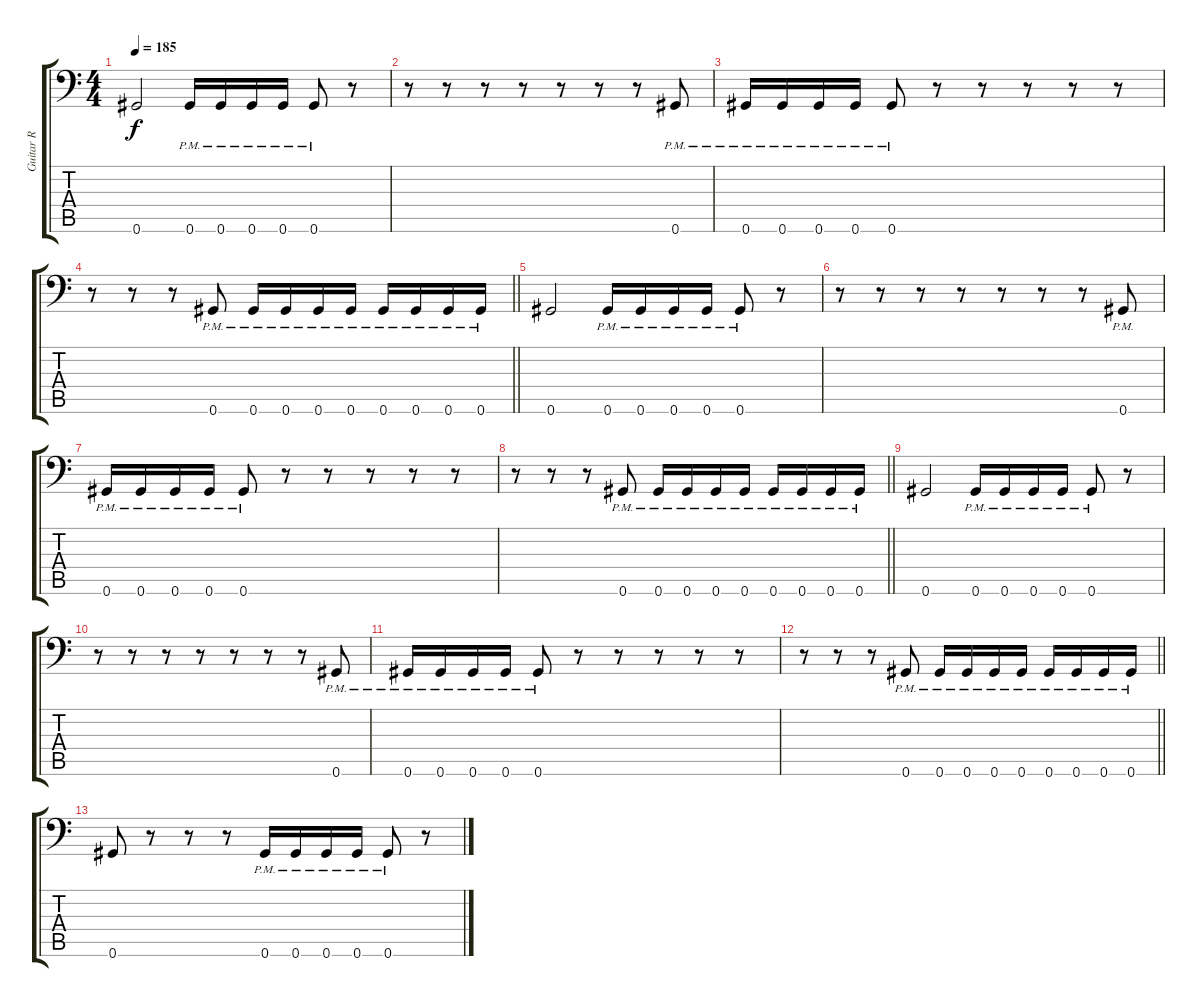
\track ("Guitar R" "Guitar R") {instrument overdrivenguitar}
\staff {score tabs}
\tuning (Db4 Ab3 E3 B2 Gb2 Ab1) {hide}
\ts (4 4)
\tempo 185
\clef f4
\ks c
0.6.2{dy f} 0.6{pm}.16 0.6{pm}.16 0.6{pm}.16 0.6{pm}.16 0.6{pm}.8 r.8 |
r.8 r.8 r.8 r.8 r.8 r.8 r.8 0.6{pm}.8 |
0.6{pm}.16 0.6{pm}.16 0.6{pm}.16 0.6{pm}.16 0.6{pm}.8 r.8 r.8 r.8 r.8 r.8 |
\barLineRight lightlight
r.8 r.8 r.8 0.6{pm}.8 0.6{pm}.16 0.6{pm}.16 0.6{pm}.16 0.6{pm}.16 0.6{pm}.16 0.6{pm}.16 0.6{pm}.16 0.6{pm}.16 |
0.6.2 0.6{pm}.16 0.6{pm}.16 0.6{pm}.16 0.6{pm}.16 0.6{pm}.8 r.8 |
r.8 r.8 r.8 r.8 r.8 r.8 r.8 0.6{pm}.8 |
0.6{pm}.16 0.6{pm}.16 0.6{pm}.16 0.6{pm}.16 0.6{pm}.8 r.8 r.8 r.8 r.8 r.8 |
\barLineRight lightlight
r.8 r.8 r.8 0.6{pm}.8 0.6{pm}.16 0.6{pm}.16 0.6{pm}.16 0.6{pm}.16 0.6{pm}.16 0.6{pm}.16 0.6{pm}.16 0.6{pm}.16 |
0.6.2 0.6{pm}.16 0.6{pm}.16 0.6{pm}.16 0.6{pm}.16 0.6{pm}.8 r.8 |
r.8 r.8 r.8 r.8 r.8 r.8 r.8 0.6{pm}.8 |
0.6{pm}.16 0.6{pm}.16 0.6{pm}.16 0.6{pm}.16 0.6{pm}.8 r.8 r.8 r.8 r.8 r.8 |
\barLineRight lightlight
r.8 r.8 r.8 0.6{pm}.8 0.6{pm}.16 0.6{pm}.16 0.6{pm}.16 0.6{pm}.16 0.6{pm}.16 0.6{pm}.16 0.6{pm}.16 0.6{pm}.16 |
0.6.8 r.8 r.8 r.8 0.6{pm}.16 0.6{pm}.16 0.6{pm}.16 0.6{pm}.16 0.6{pm}.8 r.8
